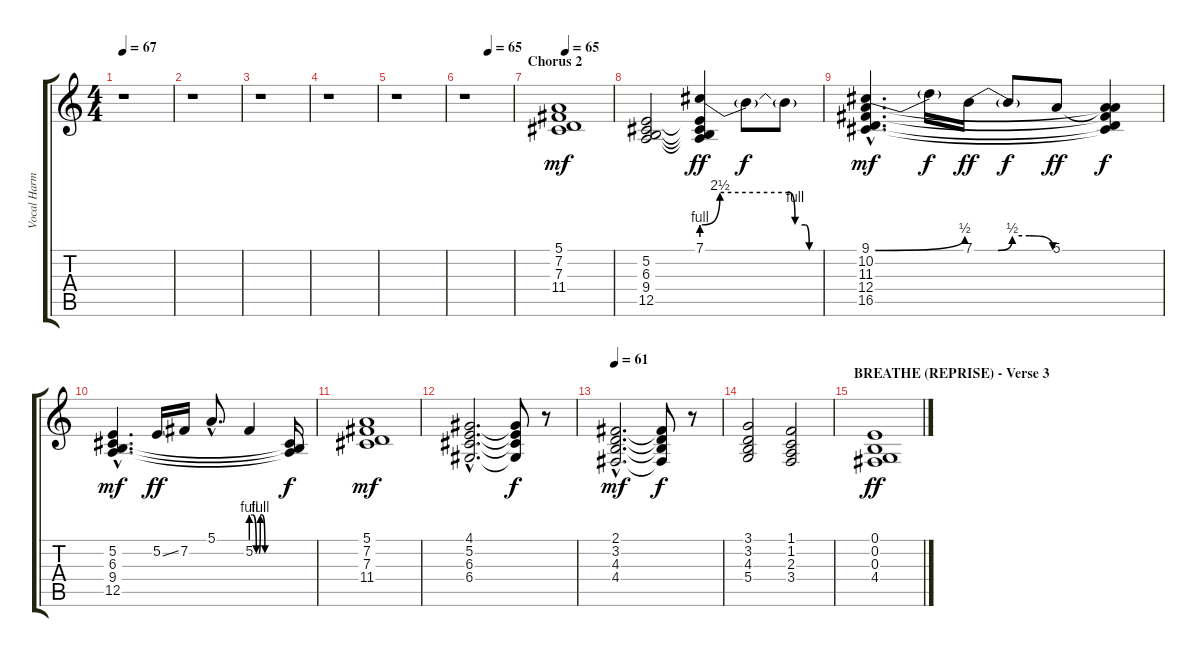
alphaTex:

\track ("Vocal Harmonies (girls) / Clocks R-2" "Vocal Harm") {instrument choiraahs}
\staff {score tabs}
\tuning (E4 B3 G3 D3 A2 E2) {hide}
\ts (4 4)
\tempo 67
\clef g2
\ks c
r.1{dy f} |
r.1 |
r.1 |
r.1 |
r.1 |
\tempo (65 0.5)
r.1 |
\section ("" "Chorus 2")
\tempo 65
(5.1 7.2 7.3 11.4).1{dy mf volume 12} |
(5.2 6.3 9.4 12.5).2 (7.1{be (custom 0 4 9 10 43 10 46 4 51 4 53 0 60 0)} 5.2{t} 6.3{t} 9.4{t} 12.5{t}).4{dy ff} 7.1{t}.8{dy f} 7.1{t}.8 |
(9.1{be (bend 0 0 60 2) hac} 10.2{hac} 11.3{hac} 12.4{hac} 16.5{hac}).4{d dy mf} 9.1{t}.16{dy f} 7.1{be (custom 0 0 18 0 29 2 42 2 60 0)}.16{dy ff} 7.1{t}.8{dy f} 5.1.8{dy ff} (5.1{t} 10.2{t} 11.3{t} 12.4{t} 16.5{t}).4{dy f} |
(5.2{hac} 6.3{hac} 9.4{hac} 12.5{hac}).4{d dy mf} 5.2{ss}.16{dy ff} 7.2.16 5.1{hac}.8{d} 5.2{be (custom 0 4 3 4 9 0 14 0 16 4 19 4 24 0 29 0 40 0 60 0)}.4 (6.3{t} 9.4{t} 12.5{t}).16{dy f} |
(5.1 7.2 7.3 11.4).1{dy mf} |
(4.1{hac} 5.2{hac} 6.3{hac} 6.4{hac}).2{d} (4.1{t} 5.2{t} 6.3{t} 6.4{t}).8{dy f} r.8 |
\tempo 61
(2.1{hac} 3.2{hac} 4.3{hac} 4.4{hac}).2{d dy mf} (2.1{t} 3.2{t} 4.3{t} 4.4{t}).8{dy f} r.8 |
(3.1 3.2 4.3 5.4).2 (1.1 1.2 2.3 3.4).2 |
\section ("" "BREATHE (REPRISE) - Verse 3")
(0.1 0.2 0.3 4.4).1{dy ff volume 5}
